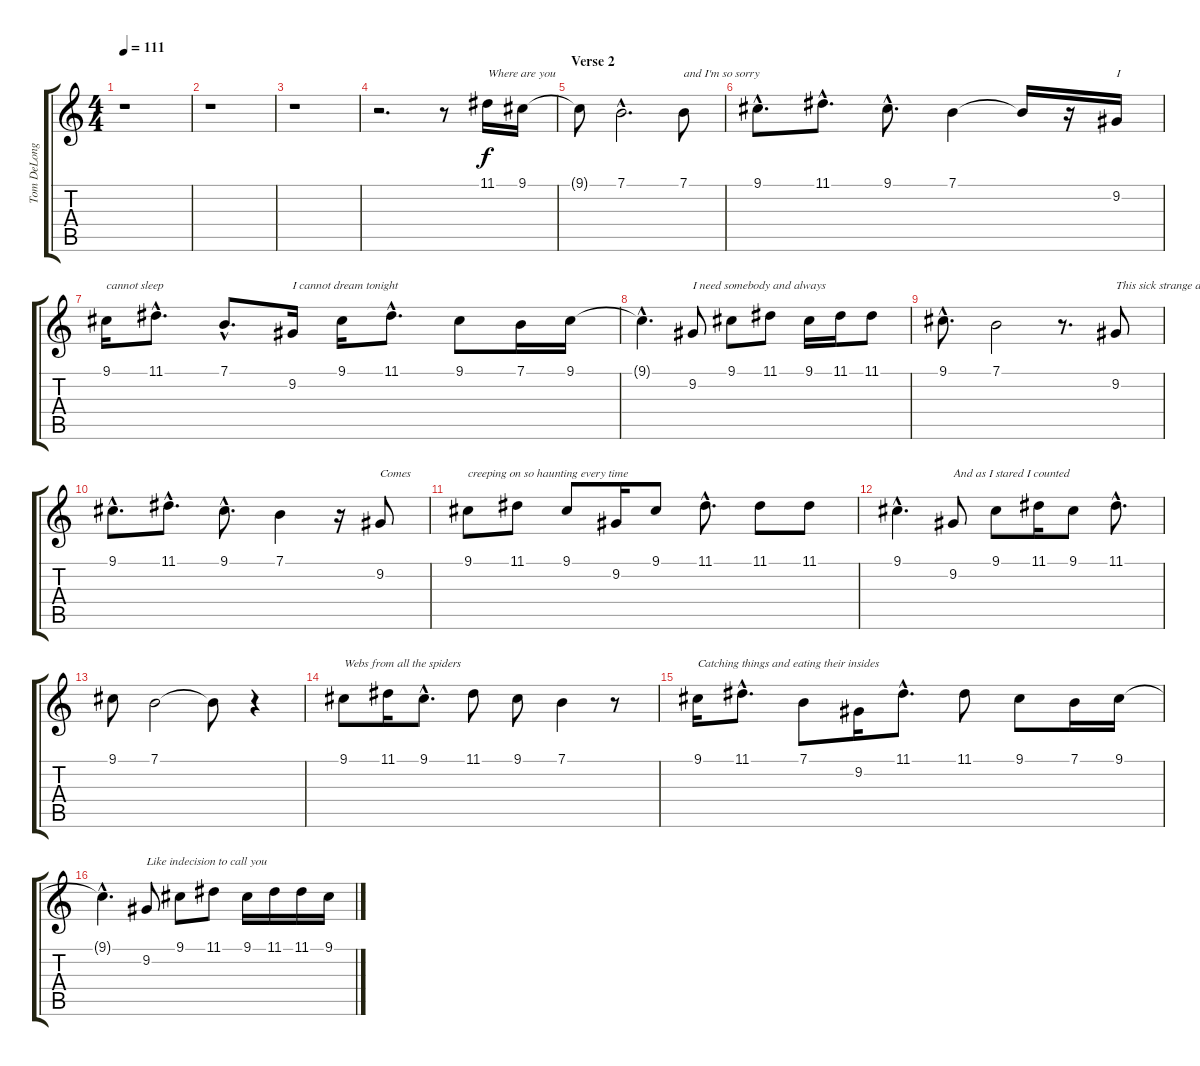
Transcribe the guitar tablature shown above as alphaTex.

\track ("Tom DeLonge - Vocal" "Tom DeLong") {instrument lead8bassandlead}
\staff {score tabs}
\tuning (E4 B3 G3 D3 A2 E2) {hide}
\ts (4 4)
\tempo 111
\clef g2
\ks c
r.1{dy f} |
r.1 |
r.1 |
r.2{d} r.8 11.1.16{txt "Where are you "} 9.1.16 |
\section ("" "Verse 2")
9.1{t}.8 7.1{hac}.2{d} 7.1.8{txt "and I'm so sorry"} |
9.1{hac}.8{d} 11.1{hac}.8{d} 9.1{hac}.8{d} 7.1.4 7.1{t}.16 r.16 9.2.16{txt "I "} |
9.1.16{txt "cannot sleep "} 11.1{hac}.8{d} 7.1{hac}.8{d} 9.2.16{txt "I cannot dream tonight"} 9.1.16 11.1{hac}.8{d} 9.1.8 7.1.16 9.1.16 |
9.1{hac t}.4{d} 9.2.8{txt "I need somebody and always"} 9.1.8 11.1.8 9.1.16 11.1.16 11.1.8 |
9.1{hac}.8{d} 7.1.2 r.8{d} 9.2.8{txt "This sick strange darkness "} |
9.1{hac}.8{d} 11.1{hac}.8{d} 9.1{hac}.8{d} 7.1.4 r.16 9.2.8{txt "Comes "} |
9.1.8{txt "creeping on so haunting every time"} 11.1.8 9.1.8 9.2.16 9.1.8 11.1{hac}.8{d} 11.1.8 11.1.8 |
9.1{hac}.4{d} 9.2.8{txt "And as I stared I counted "} 9.1.8 11.1.16 9.1.8 11.1{hac}.8{d} |
9.1.8 7.1.2 7.1{t}.8 r.4 |
9.1.8{txt "Webs from all the spiders"} 11.1.16 9.1{hac}.8{d} 11.1.8 9.1.8 7.1.4 r.8 |
9.1.16{txt "Catching things and eating their insides"} 11.1{hac}.8{d} 7.1.8 9.2.16 11.1{hac}.8{d} 11.1.8 9.1.8 7.1.16 9.1.16 |
9.1{hac t}.4{d} 9.2.8{txt "Like indecision to call you"} 9.1.8 11.1.8 9.1.16 11.1.16 11.1.16 9.1.16
